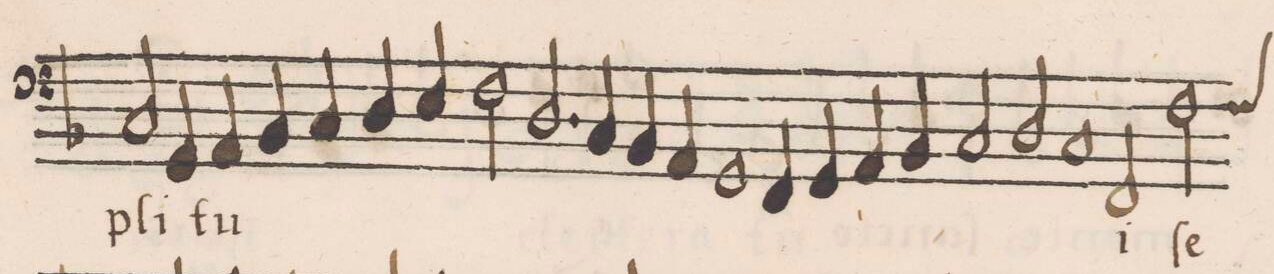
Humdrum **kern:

**kern	**text
*I"BASSVS	*
*clefF4	*
*k[b-]	*
*met(C)	*
*M2/1	*
2C/	-pli
4GG/	tu-
4AA/	.
4BB-/	.
4C/	.
4D/	.
4E/	.
=20-	=20-
2F\	.
2.D/	.
4C/	.
4BB-/	.
4AA/	.
=21-	=21-
1GG/	.
4FF/	.
4GG/	.
4AA/	.
4BB-/	.
=22-	=22-
2C/	.
2D/	.
1C/	.
=23-	=23-
2FF/	-i
*custos:F	*
2F\	ſe-
*-	*-
